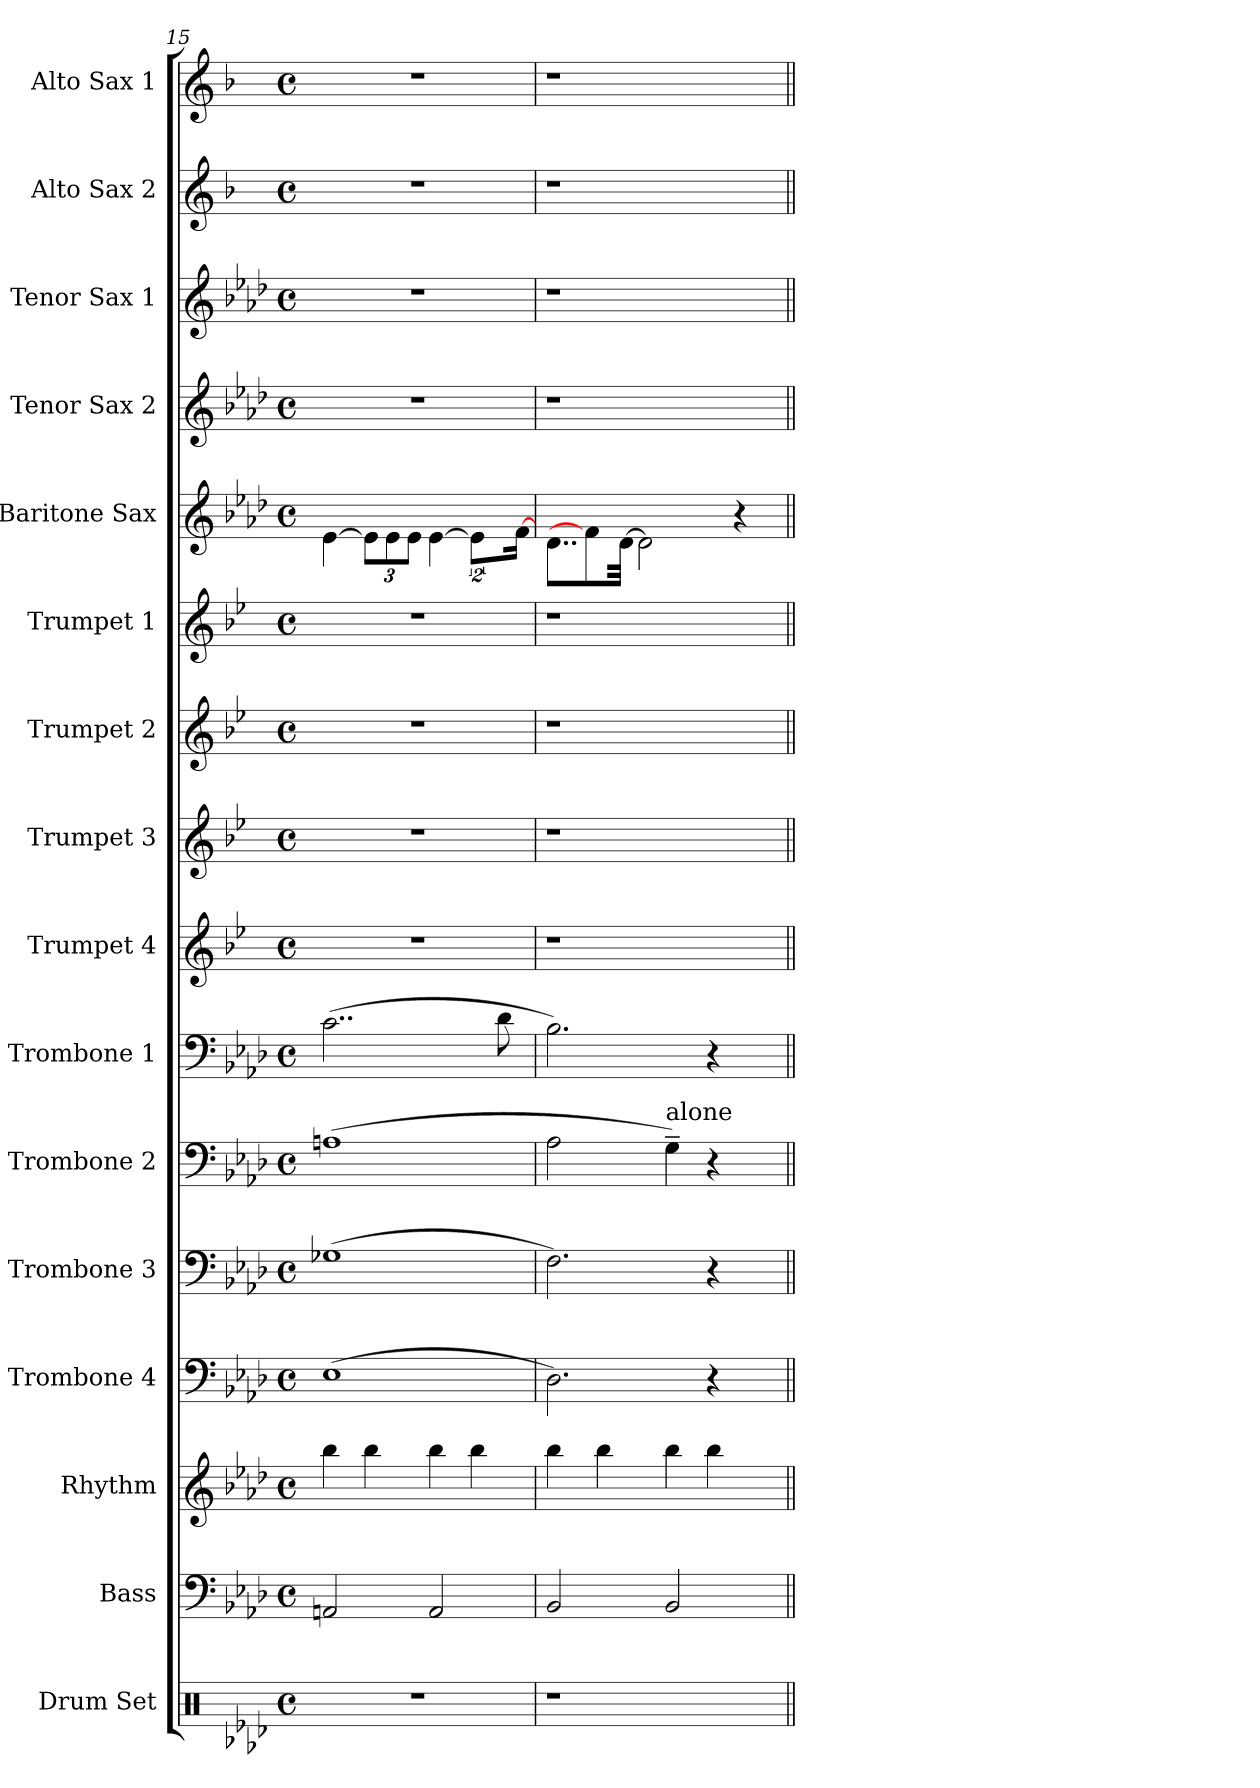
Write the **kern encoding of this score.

**kern	**kern	**kern	**kern	**kern	**kern	**kern	**kern	**kern	**kern	**kern	**kern	**kern	**kern	**kern	**kern
*part16	*part15	*part14	*part13	*part12	*part11	*part10	*part9	*part8	*part7	*part6	*part5	*part4	*part3	*part2	*part1
*staff16	*staff15	*staff14	*staff13	*staff12	*staff11	*staff10	*staff9	*staff8	*staff7	*staff6	*staff5	*staff4	*staff3	*staff2	*staff1
*I"Drum Set	*I"Bass	*I"Rhythm	*I"Trombone 4	*I"Trombone 3	*I"Trombone 2	*I"Trombone 1	*I"Trumpet 4	*I"Trumpet 3	*I"Trumpet 2	*I"Trumpet 1	*I"Baritone Sax	*I"Tenor Sax 2	*I"Tenor Sax 1	*I"Alto Sax 2	*I"Alto Sax 1
*I'Drums	*I'Bass	*	*I'Bone 4	*I'Bone 3	*I'Bone 2	*I'Bone 1	*I'Tpt 4	*I'Tpt 3	*I'Tpt 2	*I'Tpt 1	*I'Bari Sax	*I'Tenor 2	*I'Tenor 1	*I'Alto 2	*I'Alto 1
*clefX	*clefF4	*clefG2	*clefF4	*clefF4	*clefF4	*clefF4	*clefG2	*clefG2	*clefG2	*clefG2	*clefG2	*clefG2	*clefG2	*clefG2	*clefG2
*	*ITrd7c12	*ITrd7c12	*	*	*	*	*ITrd1c2	*ITrd1c2	*ITrd1c2	*ITrd1c2	*ITrd12c21	*ITrd8c14	*ITrd8c14	*ITrd5c9	*ITrd5c9
*k[b-e-a-d-]	*k[b-e-a-d-]	*k[b-e-a-d-]	*k[b-e-a-d-]	*k[b-e-a-d-]	*k[b-e-a-d-]	*k[b-e-a-d-]	*k[b-e-a-d-]	*k[b-e-a-d-]	*k[b-e-a-d-]	*k[b-e-a-d-]	*k[b-e-a-d-]	*k[b-e-a-d-]	*k[b-e-a-d-]	*k[b-e-a-d-]	*k[b-e-a-d-]
*A-:	*A-:	*A-:	*A-:	*A-:	*A-:	*A-:	*A-:	*A-:	*A-:	*A-:	*A-:	*A-:	*A-:	*A-:	*A-:
*M4/4	*M4/4	*M4/4	*M4/4	*M4/4	*M4/4	*M4/4	*M4/4	*M4/4	*M4/4	*M4/4	*M4/4	*M4/4	*M4/4	*M4/4	*M4/4
*met(c)	*met(c)	*met(c)	*met(c)	*met(c)	*met(c)	*met(c)	*met(c)	*met(c)	*met(c)	*met(c)	*met(c)	*met(c)	*met(c)	*met(c)	*met(c)
=15	=15	=15	=15	=15	=15	=15	=15	=15	=15	=15	=15	=15	=15	=15	=15
1r	2AAAn/	4b-\	(>1E-	(>1G-X	(>1An	(>2..c\	1r	1r	1r	1r	[4E-\	1r	1r	1r	1r
.	.	4b-\	.	.	.	.	.	.	.	.	12E-\L]	.	.	.	.
.	.	.	.	.	.	.	.	.	.	.	12E-\	.	.	.	.
.	.	.	.	.	.	.	.	.	.	.	12E-\J	.	.	.	.
.	2AAA/	4b-\	.	.	.	.	.	.	.	.	[4E-\	.	.	.	.
.	.	4b-\	.	.	.	.	.	.	.	.	16%3E-\L]	.	.	.	.
.	.	.	.	.	.	8d-\	.	.	.	.	.	.	.	.	.
.	.	.	.	.	.	.	.	.	.	.	[16F\J	.	.	.	.
=16	=16	=16	=16	=16	=16	=16	=16	=16	=16	=16	=16	=16	=16	=16	=16
1r	2BBB-/	4b-\	2.D-\)	2.F\)	2A-\	2.B-\)	1r	1r	1r	1r	8..D-\L	1r	1r	1r	1r
.	.	.	.	.	.	.	.	.	.	.	8F\J]	.	.	.	.
.	.	4b-\	.	.	.	.	.	.	.	.	.	.	.	.	.
.	.	.	.	.	.	.	.	.	.	.	[32D-\Jkk	.	.	.	.
.	.	.	.	.	.	.	.	.	.	.	2D-\]	.	.	.	.
!	!	!	!	!	!LO:TX:a:t=alone	!	!	!	!	!	!	!	!	!	!
.	2BBB-/	4b-\	.	.	4G~>\)	.	.	.	.	.	.	.	.	.	.
.	.	4b-\	4r	4r	4r	4r	.	.	.	.	.	.	.	.	.
.	.	.	.	.	.	.	.	.	.	.	4r	.	.	.	.
8ryy	8ryy	8ryy	8ryy	8ryy	8ryy	8ryy	8ryy	8ryy	8ryy	8ryy	.	8ryy	8ryy	8ryy	8ryy
=||	=||	=||	=||	=||	=||	=||	=||	=||	=||	=||	=||	=||	=||	=||	=||
*-	*-	*-	*-	*-	*-	*-	*-	*-	*-	*-	*-	*-	*-	*-	*-
